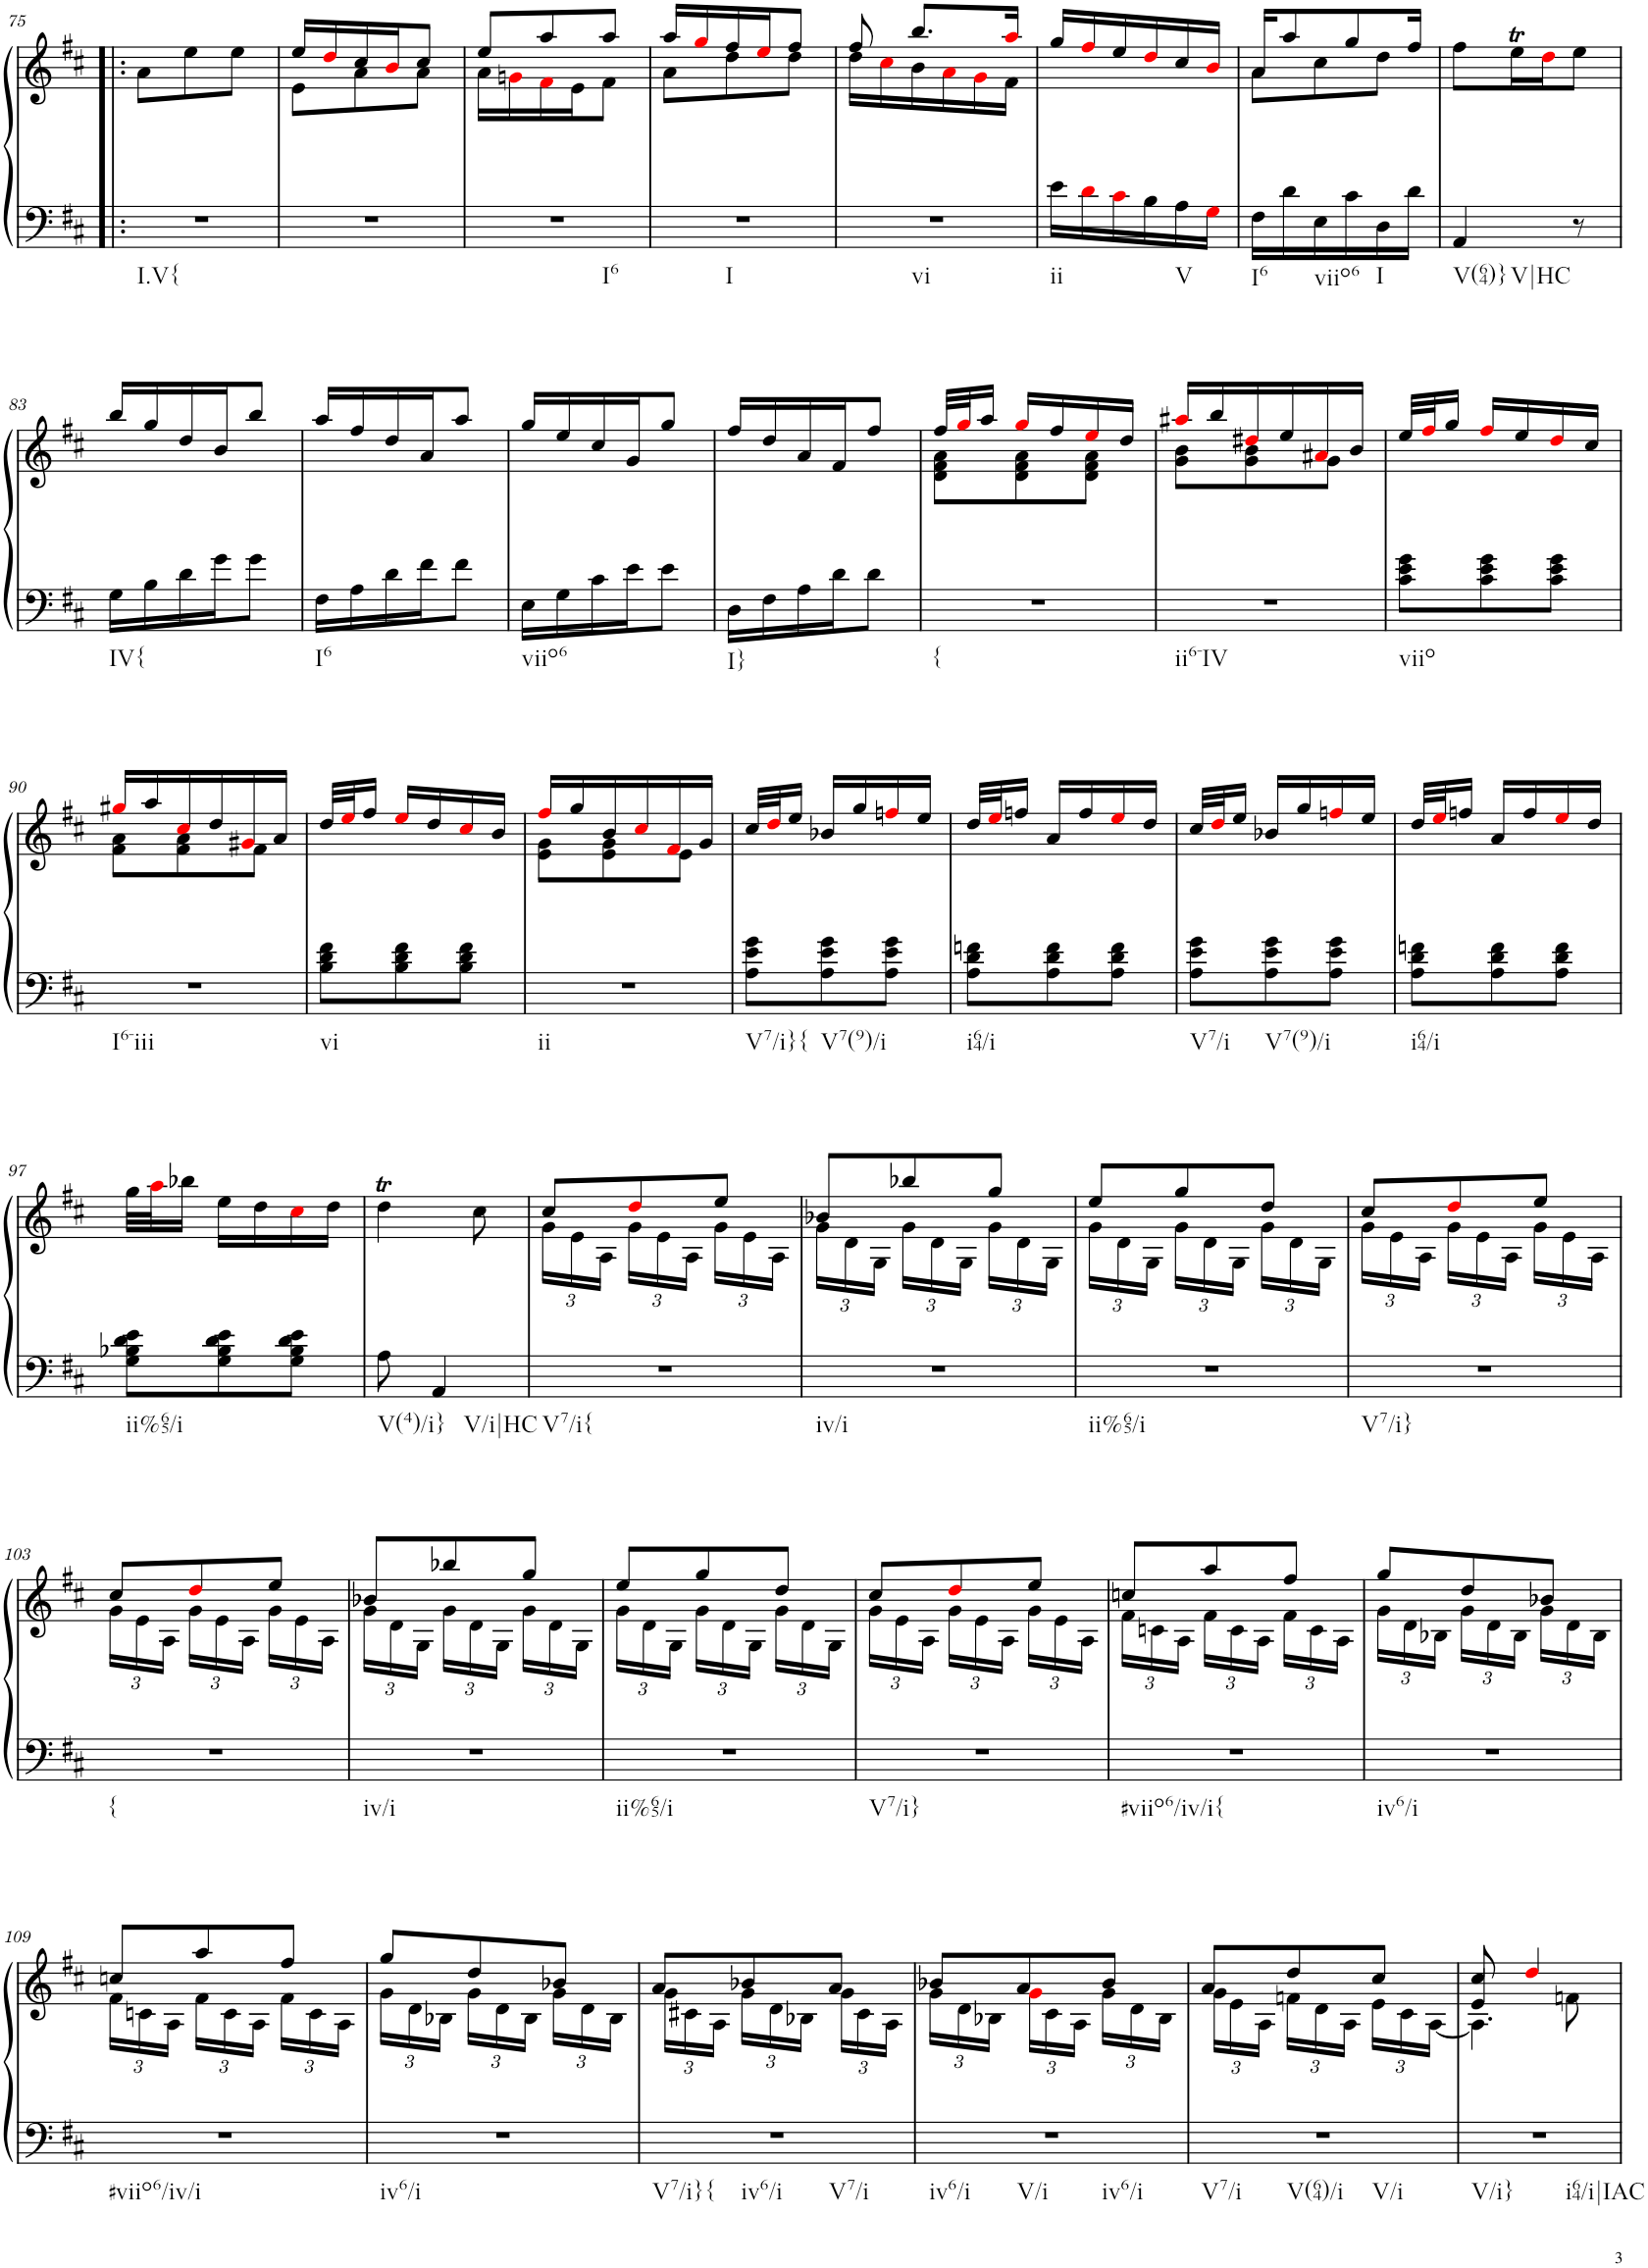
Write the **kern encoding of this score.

**kern	**kern
*part1	*part1
*staff2	*staff1
*I"Piano	*
*I'Pno.	*
!!LO:PB:g=z
*clefF4	*clefG2
*k[f#c#]	*k[f#c#]
*M3/8	*M3/8
=75!|:	=75!|:
!LO:TX:b:t=I.V{	!
4.r	8a\L
.	8ee\
.	8ee\J
=76	=76
*	*^
4.r	16ee/LL	8e\L
.	16ddi/	.
.	16cc#/	8a\
.	16bi/J	.
.	8cc#/J	8a\J
=77	=77	=77
!LO:TX:b:t=I6	!	!
4.r	8ee/L	16a\LL
.	.	16gni\
.	8aa/	16f#i\
.	.	16e\J
.	8aa/J	8f#\J
=78	=78	=78
!LO:TX:b:t=I	!	!
4.r	16aa/LL	8a\L
.	16ggi/	.
.	16ff#/	8dd\
.	16eei/J	.
.	8ff#/J	8dd\J
=79	=79	=79
!LO:TX:b:t=vi	!	!
4.r	8ff#/	16dd\LL
.	.	16cc#i\
.	8.bb/L	16b\
.	.	16ai\
.	.	16gi\
.	16aai/Jk	16f#\JJ
=80	=80	=80
!LO:TX:b:t=ii	!	!
*	*v	*v
16e\LL	16gg/LL
16di\	16ff#i/
16c#i\	16ee/
16B\	16ddi/
!LO:TX:b:t=V	!
16A\	16cc#/
16Gi\JJ	16bi/JJ
=81	=81
*	*^
!LO:TX:b:t=I6	!	!
16F#\LL	16a/KL	8a\L
16d\	8aa/	.
!LO:TX:b:t=viio6	!	!
16E\	.	8cc#\
16c#\	8gg/	.
!LO:TX:b:t=I	!	!
16D\	.	8dd\J
16d\JJ	16ff#/Jk	.
*	*v	*v
=82	=82
!LO:TX:b:t=V(64)}	!
!LO:TX:b:t=V|HC	!
4AA/	8ff#\L
.	16eeT\L
.	16ddi\J
8r	8ee\J
!!LO:LB:g=z
=83	=83
!LO:TX:b:t=IV{	!
16G\LL	16bb/LL
16B\	16gg/
16d\	16dd/
16g\J	16b/J
8g\J	8bb/J
=84	=84
!LO:TX:b:t=I6	!
16F#\LL	16aa/LL
16A\	16ff#/
16d\	16dd/
16f#\J	16a/J
8f#\J	8aa/J
=85	=85
!LO:TX:b:t=viio6	!
16E\LL	16gg/LL
16G\	16ee/
16c#\	16cc#/
16e\J	16g/J
8e\J	8gg/J
=86	=86
!LO:TX:b:t=I}	!
16D\LL	16ff#/LL
16F#\	16dd/
16A\	16a/
16d\J	16f#/J
8d\J	8ff#/J
=87	=87
*	*^
!LO:TX:b:t={	!	!
4.r	32ff#/LLL	8d\ 8f#\ 8a\L
.	32ggi/J	.
.	16aa/JJ	.
.	16ggi/LL	8d\ 8f#\ 8a\
.	16ff#/	.
.	16eei/	8d\ 8f#\ 8a\J
.	16dd/JJ	.
=88	=88	=88
!LO:TX:b:t=ii6-IV	!	!
4.r	16aa#Xi/LL	8g\ 8b\L
.	16bb/	.
.	16dd#Xi/	8g\ 8b\
.	16ee/	.
.	16a#Xi/	8g\J
.	16b/JJ	.
*	*v	*v
=89	=89
!LO:TX:b:t=viio	!
8c#\ 8e\ 8g\L	32ee/LLL
.	32ff#i/J
.	16gg/JJ
8c#\ 8e\ 8g\	16ff#i/LL
.	16ee/
8c#\ 8e\ 8g\J	16ddi/
.	16cc#/JJ
!!LO:LB:g=z
=90	=90
*	*^
!LO:TX:b:t=I6-iii	!	!
4.r	16gg#Xi/LL	8f#\ 8a\L
.	16aa/	.
.	16cc#i/	8f#\ 8a\
.	16dd/	.
.	16g#Xi/	8f#\J
.	16a/JJ	.
*	*v	*v
=91	=91
!LO:TX:b:t=vi	!
8B\ 8d\ 8f#\L	32dd/LLL
.	32eei/J
.	16ff#/JJ
8B\ 8d\ 8f#\	16eei/LL
.	16dd/
8B\ 8d\ 8f#\J	16cc#i/
.	16b/JJ
=92	=92
*	*^
!LO:TX:b:t=ii	!	!
4.r	16ff#i/LL	8e\ 8g\L
.	16gg/	.
.	16b/	8e\ 8g\
.	16cc#i/	.
.	16f#i/	8e\J
.	16g/JJ	.
*	*v	*v
=93	=93
!LO:TX:b:t=V7/i}{	!
8A\ 8e\ 8g\L	32cc#/LLL
.	32ddi/J
.	16ee/JJ
!LO:TX:b:t=V7(9)/i	!
8A\ 8e\ 8g\	16b-X/LL
.	16gg/
8A\ 8e\ 8g\J	16ffni/
.	16ee/JJ
=94	=94
!LO:TX:b:t=i64/i	!
8A\ 8d\ 8fn\L	32dd/LLL
.	32eei/J
.	16ffn/JJ
8A\ 8d\ 8f\	16a/LL
.	16ff/
8A\ 8d\ 8f\J	16eei/
.	16dd/JJ
=95	=95
!LO:TX:b:t=V7/i	!
8A\ 8e\ 8g\L	32cc#/LLL
.	32ddi/J
.	16ee/JJ
!LO:TX:b:t=V7(9)/i	!
8A\ 8e\ 8g\	16b-X/LL
.	16gg/
8A\ 8e\ 8g\J	16ffni/
.	16ee/JJ
=96	=96
!LO:TX:b:t=i64/i	!
8A\ 8d\ 8fn\L	32dd/LLL
.	32eei/J
.	16ffn/JJ
8A\ 8d\ 8f\	16a/LL
.	16ff/
8A\ 8d\ 8f\J	16eei/
.	16dd/JJ
!!LO:LB:g=z
=97	=97
!LO:TX:b:t=ii%65/i	!
8G\ 8B-X\ 8d\ 8e\L	32gg\LLL
.	32aai\J
.	16bb-X\JJ
8G\ 8B-\ 8d\ 8e\	16ee\LL
.	16dd\
8G\ 8B-\ 8d\ 8e\J	16cc#i\
.	16dd\JJ
=98	=98
!LO:TX:b:t=V(4)/i}	!
8A\	4ddT\
!LO:TX:b:t=V/i|HC	!
4AA/	.
.	8cc#\
=99	=99
*	*^
*	*	*Xbrackettup
!LO:TX:b:t=V7/i{	!	!
4.r	8cc#/L	24g\LL
.	.	24e\
.	.	24A\JJ
.	8ddi/	24g\LL
.	.	24e\
.	.	24A\JJ
.	8ee/J	24g\LL
.	.	24e\
.	.	24A\JJ
=100	=100	=100
!LO:TX:b:t=iv/i	!	!
4.r	8b-X/L	24g\LL
.	.	24d\
.	.	24G\JJ
.	8bb-X/	24g\LL
.	.	24d\
.	.	24G\JJ
.	8gg/J	24g\LL
.	.	24d\
.	.	24G\JJ
=101	=101	=101
!LO:TX:b:t=ii%65/i	!	!
4.r	8ee/L	24g\LL
.	.	24d\
.	.	24G\JJ
.	8gg/	24g\LL
.	.	24d\
.	.	24G\JJ
.	8dd/J	24g\LL
.	.	24d\
.	.	24G\JJ
=102	=102	=102
!LO:TX:b:t=V7/i}	!	!
4.r	8cc#/L	24g\LL
.	.	24e\
.	.	24A\JJ
.	8ddi/	24g\LL
.	.	24e\
.	.	24A\JJ
.	8ee/J	24g\LL
.	.	24e\
.	.	24A\JJ
!!LO:LB:g=z	!!
=103	=103	=103
!LO:TX:b:t={	!	!
4.r	8cc#/L	24g\LL
.	.	24e\
.	.	24A\JJ
.	8ddi/	24g\LL
.	.	24e\
.	.	24A\JJ
.	8ee/J	24g\LL
.	.	24e\
.	.	24A\JJ
=104	=104	=104
!LO:TX:b:t=iv/i	!	!
4.r	8b-X/L	24g\LL
.	.	24d\
.	.	24G\JJ
.	8bb-X/	24g\LL
.	.	24d\
.	.	24G\JJ
.	8gg/J	24g\LL
.	.	24d\
.	.	24G\JJ
=105	=105	=105
!LO:TX:b:t=ii%65/i	!	!
4.r	8ee/L	24g\LL
.	.	24d\
.	.	24G\JJ
.	8gg/	24g\LL
.	.	24d\
.	.	24G\JJ
.	8dd/J	24g\LL
.	.	24d\
.	.	24G\JJ
=106	=106	=106
!LO:TX:b:t=V7/i}	!	!
4.r	8cc#/L	24g\LL
.	.	24e\
.	.	24A\JJ
.	8ddi/	24g\LL
.	.	24e\
.	.	24A\JJ
.	8ee/J	24g\LL
.	.	24e\
.	.	24A\JJ
=107	=107	=107
!LO:TX:b:t=#viio6/iv/i{	!	!
4.r	8ccn/L	24f#\LL
.	.	24cn\
.	.	24A\JJ
.	8aa/	24f#\LL
.	.	24c\
.	.	24A\JJ
.	8ff#/J	24f#\LL
.	.	24c\
.	.	24A\JJ
=108	=108	=108
!LO:TX:b:t=iv6/i	!	!
4.r	8gg/L	24g\LL
.	.	24d\
.	.	24B-X\JJ
.	8dd/	24g\LL
.	.	24d\
.	.	24B-\JJ
.	8b-X/J	24g\LL
.	.	24d\
.	.	24B-\JJ
!!LO:LB:g=z	!!
=109	=109	=109
!LO:TX:b:t=#viio6/iv/i	!	!
4.r	8ccn/L	24f#\LL
.	.	24cn\
.	.	24A\JJ
.	8aa/	24f#\LL
.	.	24c\
.	.	24A\JJ
.	8ff#/J	24f#\LL
.	.	24c\
.	.	24A\JJ
=110	=110	=110
!LO:TX:b:t=iv6/i	!	!
4.r	8gg/L	24g\LL
.	.	24d\
.	.	24B-X\JJ
.	8dd/	24g\LL
.	.	24d\
.	.	24B-\JJ
.	8b-X/J	24g\LL
.	.	24d\
.	.	24B-\JJ
=111	=111	=111
!LO:TX:b:t=V7/i}{	!	!
!LO:TX:b:t=iv6/i	!	!
!LO:TX:b:t=V7/i	!	!
4.r	8a/L	24g\LL
.	.	24c#X\
.	.	24A\JJ
.	8b-X/	24g\LL
.	.	24d\
.	.	24B-X\JJ
.	8a/J	24g\LL
.	.	24c#\
.	.	24A\JJ
=112	=112	=112
!LO:TX:b:t=iv6/i	!	!
!LO:TX:b:t=V/i	!	!
!LO:TX:b:t=iv6/i	!	!
4.r	8b-X/L	24g\LL
.	.	24d\
.	.	24B-X\JJ
.	8a/	24gi\LL
.	.	24c#\
.	.	24A\JJ
.	8b-/J	24g\LL
.	.	24d\
.	.	24B-\JJ
=113	=113	=113
!LO:TX:b:t=V7/i	!	!
!LO:TX:b:t=V(64)/i	!	!
!LO:TX:b:t=V/i	!	!
4.r	8a/L	24g\LL
.	.	24e\
.	.	24A\JJ
.	8dd/	24fn\LL
.	.	24d\
.	.	24A\JJ
.	8cc#/J	24e\LL
.	.	24c#\
.	.	[24A\JJ
=114	=114	=114
*	*	*^
!LO:TX:b:t=V/i}	!	!	!
!LO:TX:b:t=i64/i|IAC	!	!	!
4.r	8cc#/	4e/	4.A\]
.	4ddi/	.	.
.	.	8fn\	.
*	*v	*v	*v
=	=
*-	*-
